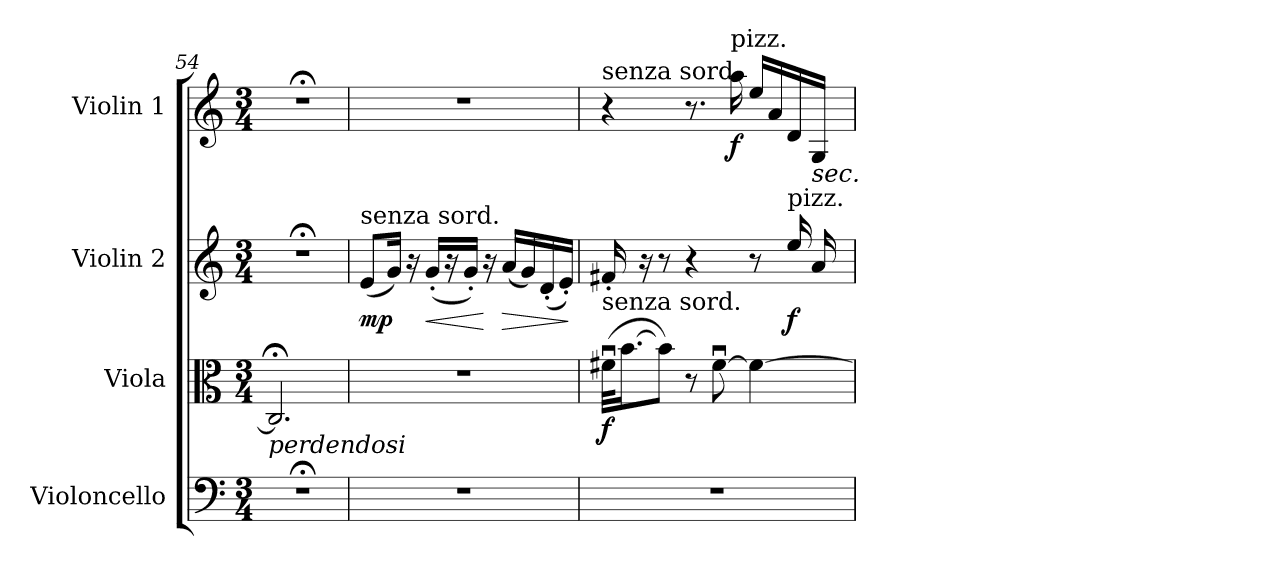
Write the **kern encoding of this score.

**kern	**kern	**dynam	**kern	**dynam	**kern	**dynam
*part4	*part3	*part3	*part2	*part2	*part1	*part1
*staff4	*staff3	*staff3	*staff2	*staff2	*staff1	*staff1
*I"Violoncello	*I"Viola	*	*I"Violin 2	*	*I"Violin 1	*
*I'Vc	*I'Vla	*	*I'Vln	*	*I'Vln	*
*clefF4	*clefC3	*	*clefG2	*	*clefG2	*
*k[]	*k[]	*	*k[]	*	*k[]	*
*M3/4	*M3/4	*	*M3/4	*	*M3/4	*
=54	=54	=54	=54	=54	=54	=54
!	!LO:TX:b:i:t=perdendosi	!	!	!	!	!
2.r;<	2.C;</]	.	2.r;<	.	2.r;<	.
=55	=55	=55	=55	=55	=55	=55
!	!	!	!LO:TX:a:t=senza sord.	!	!	!
!	!	!	!	!LO:DY:b	!	!
2.r	2.r	.	(8e/L	mp	2.r	.
.	.	.	16g/Jk)	.	.	.
.	.	.	16r	.	.	.
!	!	!	!	!LO:HP:b	!	!
.	.	.	(16g'/LL	<	.	.
.	.	.	16r	.	.	.
.	.	.	16g'/JJ)	.	.	.
.	.	.	16r	[	.	.
!	!	!	!	!LO:HP:b	!	!
.	.	.	(16a/LL	>	.	.
.	.	.	16g/)	.	.	.
.	.	.	(16d'/	.	.	.
.	.	.	16e'/JJ)	.	.	.
.	.	.	.	]	.	.
!!LO:LB:g=z
=56	=56	=56	=56	=56	=56	=56
!	!	!	!	!	!LO:TX:a:t=senza sord.	!
!	!LO:TX:a:t=senza sord.	!	!	!	!	!
!	!	!LO:DY:b	!	!	!	!
2.r	(32f#Xu\KLL	f	16f#X'/	.	4r	.
.	[16.b\J	.	.	.	.	.
.	.	.	16r	.	.	.
.	8b\J])	.	8r	.	.	.
.	8r	.	4r	.	8.r	.
.	[8f#u\	.	.	.	.	.
!	!	!	!	!	!LO:TX:a:t=pizz.	!
!	!	!	!	!	!	!LO:DY:b
.	.	.	.	.	16aa\	f
.	4f#\_	.	8r	.	16ee/LL	.
.	.	.	.	.	16a/	.
!	!	!	!LO:TX:a:t=pizz.	!	!	!
!	!	!	!	!LO:DY:b	!	!
.	.	.	16ee/LL	f	16d/	.
!	!	!	!	!	!LO:TX:b:i:t=sec.	!
.	.	.	16a/	.	16G/JJ	.
=	=	=	=	=	=	=
*-	*-	*-	*-	*-	*-	*-
